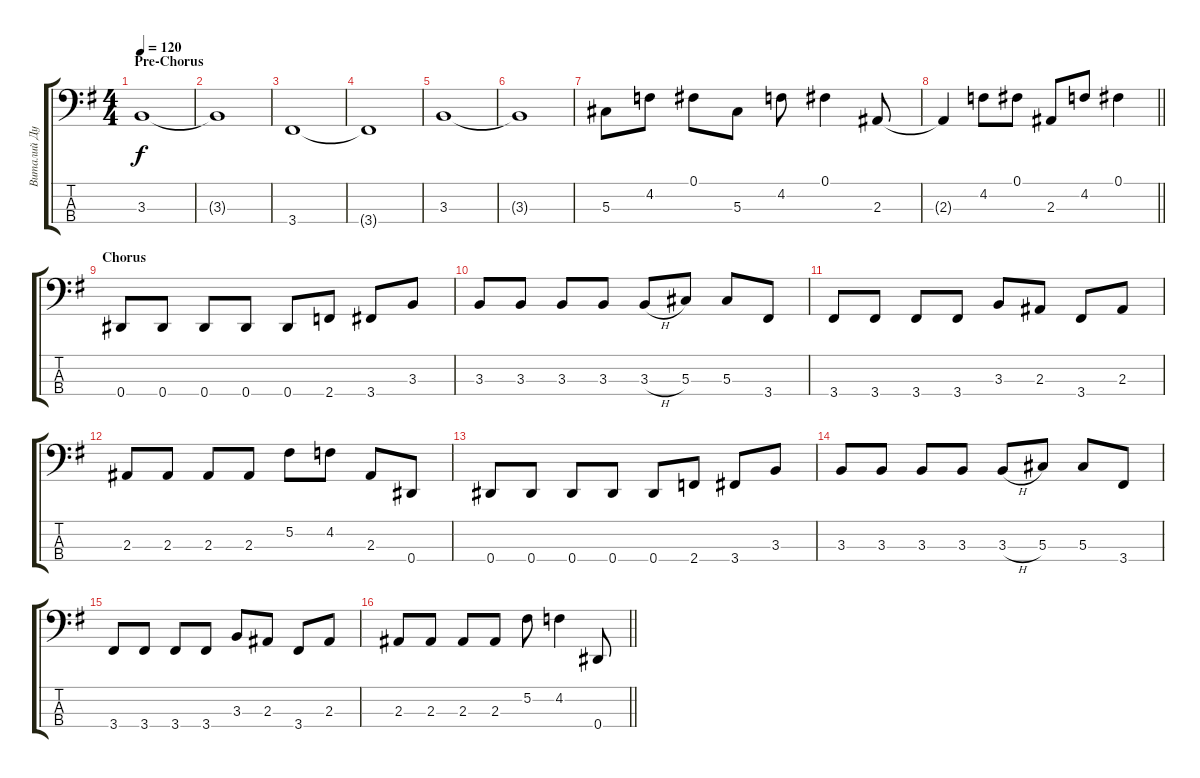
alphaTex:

\track ("Виталий Дубинин" "Виталий Ду") {instrument electricbassfinger}
\staff {score tabs}
\tuning (Gb2 Db2 Ab1 Eb1) {hide}
\ts (4 4)
\section ("" "Pre-Chorus")
\tempo 120
\clef f4
\ks g
3.3.1{dy f} |
3.3{t}.1 |
3.4.1 |
3.4{t}.1 |
3.3.1 |
3.3{t}.1 |
5.3.8 4.2.8 0.1.8 5.3.8 4.2.8 0.1.4 2.3.8 |
\barLineRight lightlight
2.3{t}.4 4.2.8 0.1.8 2.3.8 4.2.8 0.1.4 |
\section ("" "Chorus")
0.4.8 0.4.8 0.4.8 0.4.8 0.4.8 2.4.8 3.4.8 3.3.8 |
3.3.8 3.3.8 3.3.8 3.3.8 3.3{h}.8 5.3.8 5.3.8 3.4.8 |
3.4.8 3.4.8 3.4.8 3.4.8 3.3.8 2.3.8 3.4.8 2.3.8 |
2.3.8 2.3.8 2.3.8 2.3.8 5.2.8 4.2.8 2.3.8 0.4.8 |
0.4.8 0.4.8 0.4.8 0.4.8 0.4.8 2.4.8 3.4.8 3.3.8 |
3.3.8 3.3.8 3.3.8 3.3.8 3.3{h}.8 5.3.8 5.3.8 3.4.8 |
3.4.8 3.4.8 3.4.8 3.4.8 3.3.8 2.3.8 3.4.8 2.3.8 |
\barLineRight lightlight
2.3.8 2.3.8 2.3.8 2.3.8 5.2.8 4.2.4 0.4.8
